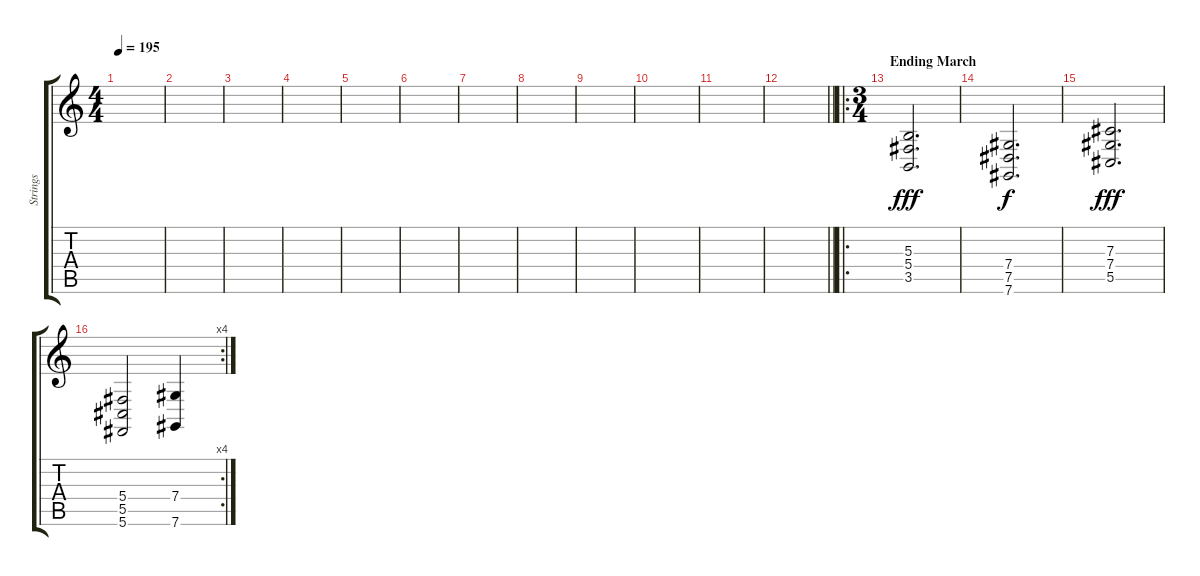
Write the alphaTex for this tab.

\track ("Strings" "Strings") {instrument stringensemble1}
\staff {score tabs}
\tuning (Eb4 Bb3 Gb3 Db3 Ab2 Db2) {hide}
\ts (4 4)
\tempo 195
\clef g2
\ks c
|
|
|
|
|
|
|
|
|
|
|
\barLineRight lightlight
|
\ro
\ts (3 4)
\section ("" "Ending March")
(5.3 5.4 3.5).2{d dy fff} |
(7.4 7.5 7.6).2{d dy f} |
(7.3 7.4 5.5).2{d dy fff} |
\rc 4
(5.4 5.5 5.6).2 (7.4 7.6).4
